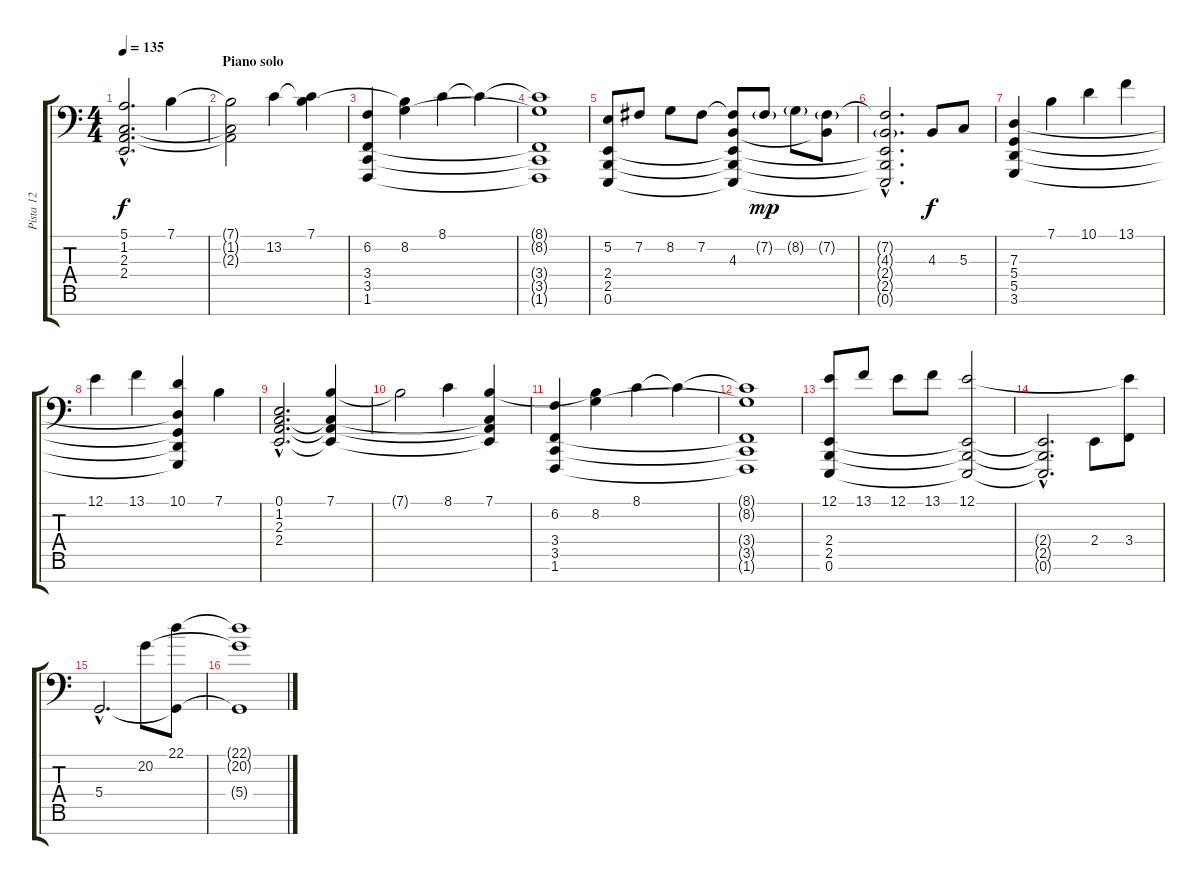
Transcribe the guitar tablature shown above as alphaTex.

\track ("Pista 12" "Pista 12") {instrument acousticgrandpiano}
\staff {score tabs}
\tuning (E3 B2 G2 D2 A1 E1 B0) {hide}
\ts (4 4)
\tempo 135
\clef f4
\ks c
(5.1{hac} 1.2{hac} 2.3{hac} 2.4{hac}).2{d dy f} 7.1.4 |
\section ("" "Piano solo")
(7.1{t} 1.2{t} 2.3{t}).2 13.2.4 (7.1 13.2{t}).4 |
(6.2 3.4 3.5 1.6).4 (7.1{t} 8.2).4 8.1.4 8.1{t}.4 |
(8.1{t} 8.2{t} 3.4{t} 3.5{t} 1.6{t}).1 |
(5.2 2.4 2.5 0.6).8 7.2.8 8.2.8 7.2.8 (7.2{t} 4.3 2.4{t} 2.5{t} 0.6{t}).8 7.2{g}.8{dy mp} 8.2{g}.8 (7.2{g} 4.3{t}).8 |
(7.2{hac t} 4.3{g hac} 2.4{hac t} 2.5{hac t} 0.6{hac t}).2{d} 4.3.8{dy f} 5.3.8 |
(7.3 5.4 5.5 3.6).4 7.1.4 10.1.4 13.1.4 |
12.1.4 13.1.4 (10.1 7.3{t} 5.4{t} 5.5{t} 3.6{t}).4 7.1.4 |
(0.1{hac} 1.2{hac} 2.3{hac} 2.4{hac}).2{d} (7.1 1.2{t} 2.3{t} 2.4{t}).4 |
7.1{t}.2 8.1.4 (7.1 1.2{t} 2.3{t} 2.4{t}).4 |
(6.2 3.4 3.5 1.6).4 (7.1{t} 8.2).4 8.1.4 8.1{t}.4 |
(8.1{t} 8.2{t} 3.4{t} 3.5{t} 1.6{t}).1 |
(12.1 2.4 2.5 0.6).8 13.1.8 12.1.8 13.1.8 (12.1 2.4{t} 2.5{t} 0.6{t}).2 |
(2.4{hac t} 2.5{hac t} 0.6{hac t}).2{d} 2.4.8 (12.1{t} 3.4).8 |
5.4{hac}.2{d} 20.2.8 (22.1 5.4{t}).8 |
(22.1{t} 20.2{t} 5.4{t}).1
